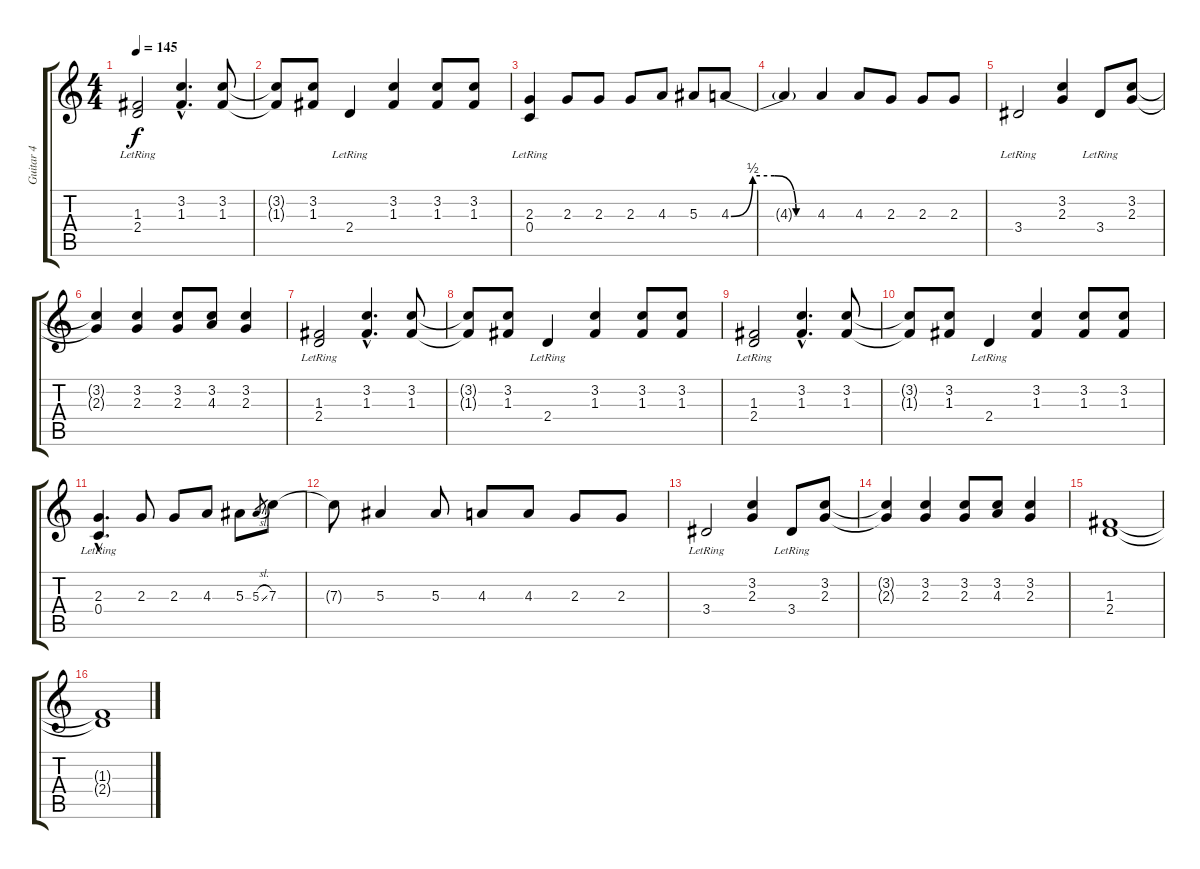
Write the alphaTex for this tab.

\track ("Guitar 4" "Guitar 4") {instrument acousticguitarsteel}
\staff {score tabs}
\tuning (D4 A3 F3 C3 G2 C2) {hide}
\ts (4 4)
\tempo 145
\clef g2
\ks c
(1.3 2.4{lr}).2{dy f} (3.2{hac} 1.3{hac}).4{d} (3.2 1.3).8 |
(3.2{t} 1.3{t}).8 (3.2 1.3).8 2.4{lr}.4 (3.2 1.3).4 (3.2 1.3).8 (3.2 1.3).8 |
(2.3 0.4{lr}).4 2.3.8 2.3.8 2.3.8 4.3.8 5.3.8 4.3{be (custom 0 0 15 2 30 2 45 0 60 0)}.8 |
4.3{t}.4 4.3.4 4.3.8 2.3.8 2.3.8 2.3.8 |
3.4{lr}.2 (3.2 2.3).4 3.4{lr}.8 (3.2 2.3).8 |
(3.2{t} 2.3{t}).4 (3.2 2.3).4 (3.2 2.3).8 (3.2 4.3).8 (3.2 2.3).4 |
(1.3 2.4{lr}).2 (3.2{hac} 1.3{hac}).4{d} (3.2 1.3).8 |
(3.2{t} 1.3{t}).8 (3.2 1.3).8 2.4{lr}.4 (3.2 1.3).4 (3.2 1.3).8 (3.2 1.3).8 |
(1.3 2.4{lr}).2 (3.2{hac} 1.3{hac}).4{d} (3.2 1.3).8 |
(3.2{t} 1.3{t}).8 (3.2 1.3).8 2.4{lr}.4 (3.2 1.3).4 (3.2 1.3).8 (3.2 1.3).8 |
(2.3{hac} 0.4{hac lr}).4{d} 2.3.8 2.3.8 4.3.8 5.3.8 5.3{sl}.8{gr} 7.3.8 |
7.3{t}.8 5.3.4 5.3.8 4.3.8 4.3.8 2.3.8 2.3.8 |
3.4{lr}.2 (3.2 2.3).4 3.4{lr}.8 (3.2 2.3).8 |
(3.2{t} 2.3{t}).4 (3.2 2.3).4 (3.2 2.3).8 (3.2 4.3).8 (3.2 2.3).4 |
(1.3 2.4).1 |
(1.3{t} 2.4{t}).1
